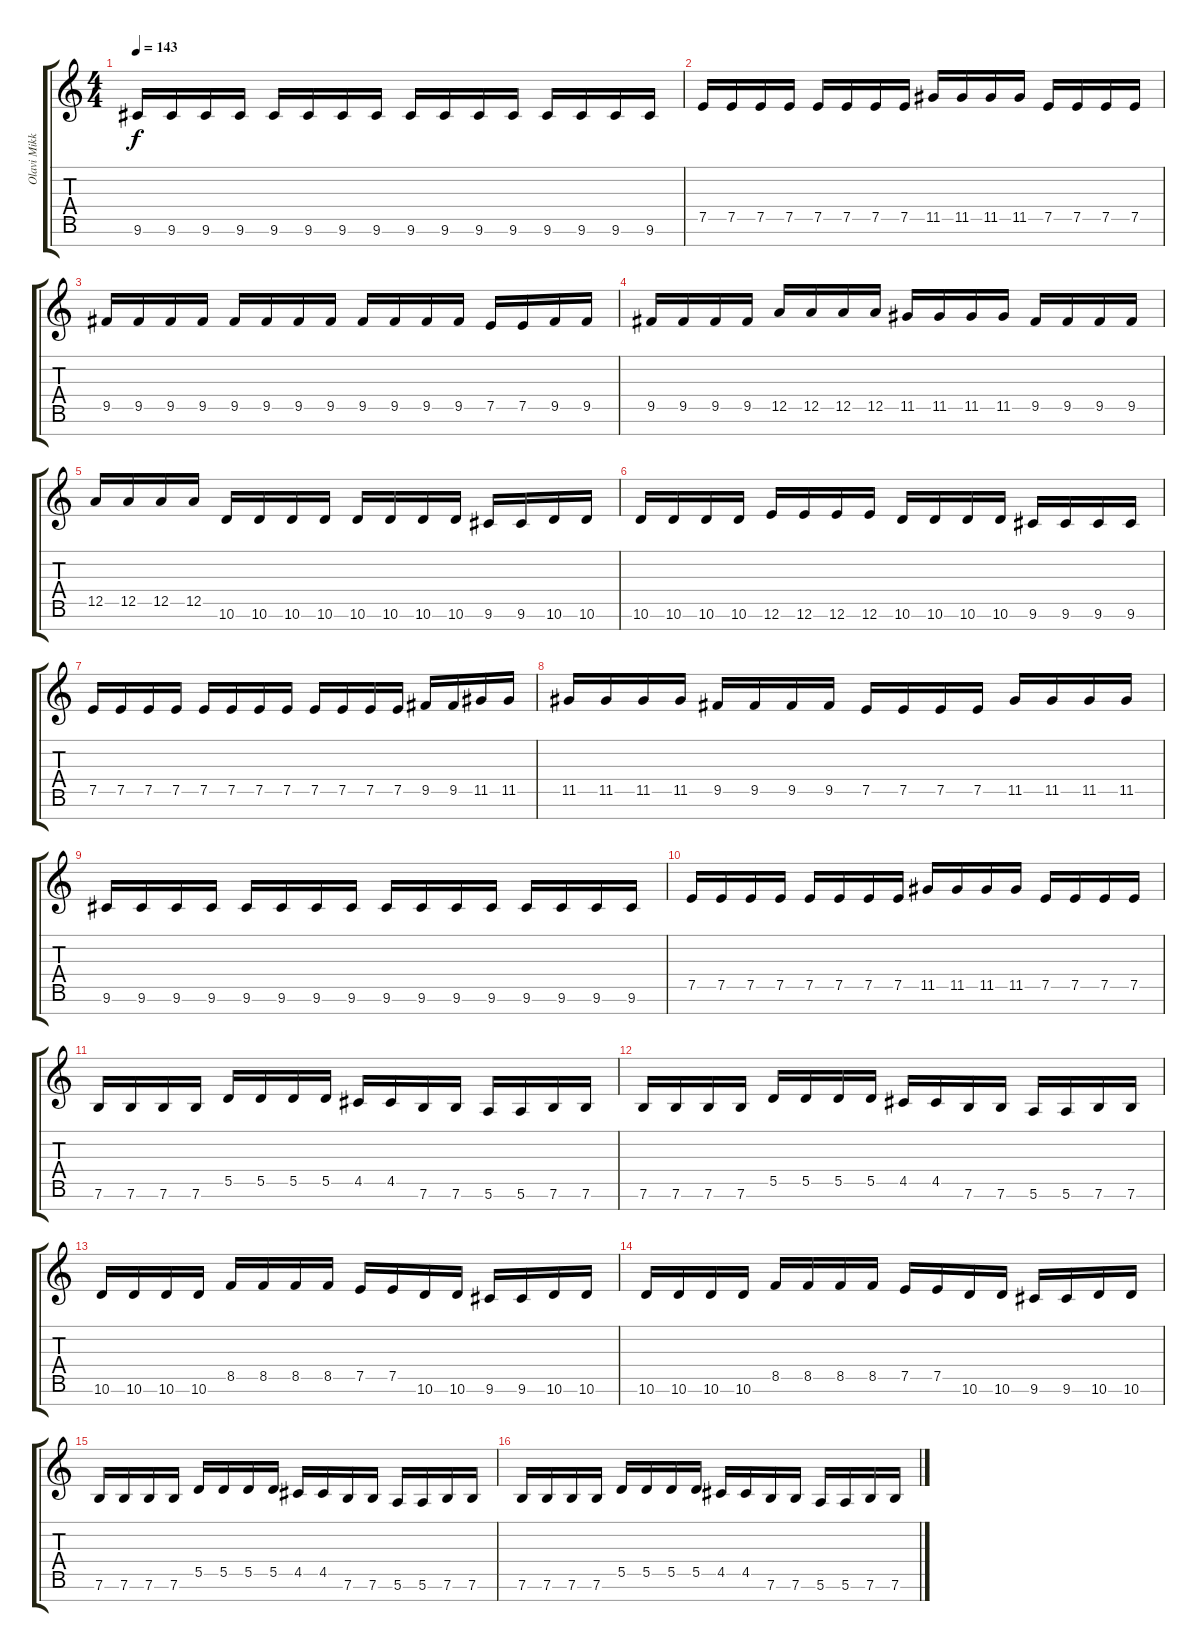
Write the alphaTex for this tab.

\track ("Olavi Mikkonen" "Olavi Mikk") {instrument distortionguitar}
\staff {score tabs}
\tuning (E4 B3 Gb3 D3 A2 E2 B1) {hide}
\ts (4 4)
\tempo 143
\clef g2
\ks c
9.6.16{dy f} 9.6.16 9.6.16 9.6.16 9.6.16 9.6.16 9.6.16 9.6.16 9.6.16 9.6.16 9.6.16 9.6.16 9.6.16 9.6.16 9.6.16 9.6.16 |
7.5.16 7.5.16 7.5.16 7.5.16 7.5.16 7.5.16 7.5.16 7.5.16 11.5.16 11.5.16 11.5.16 11.5.16 7.5.16 7.5.16 7.5.16 7.5.16 |
9.5.16 9.5.16 9.5.16 9.5.16 9.5.16 9.5.16 9.5.16 9.5.16 9.5.16 9.5.16 9.5.16 9.5.16 7.5.16 7.5.16 9.5.16 9.5.16 |
9.5.16 9.5.16 9.5.16 9.5.16 12.5.16 12.5.16 12.5.16 12.5.16 11.5.16 11.5.16 11.5.16 11.5.16 9.5.16 9.5.16 9.5.16 9.5.16 |
12.5.16 12.5.16 12.5.16 12.5.16 10.6.16 10.6.16 10.6.16 10.6.16 10.6.16 10.6.16 10.6.16 10.6.16 9.6.16 9.6.16 10.6.16 10.6.16 |
10.6.16 10.6.16 10.6.16 10.6.16 12.6.16 12.6.16 12.6.16 12.6.16 10.6.16 10.6.16 10.6.16 10.6.16 9.6.16 9.6.16 9.6.16 9.6.16 |
7.5.16 7.5.16 7.5.16 7.5.16 7.5.16 7.5.16 7.5.16 7.5.16 7.5.16 7.5.16 7.5.16 7.5.16 9.5.16 9.5.16 11.5.16 11.5.16 |
11.5.16 11.5.16 11.5.16 11.5.16 9.5.16 9.5.16 9.5.16 9.5.16 7.5.16 7.5.16 7.5.16 7.5.16 11.5.16 11.5.16 11.5.16 11.5.16 |
9.6.16 9.6.16 9.6.16 9.6.16 9.6.16 9.6.16 9.6.16 9.6.16 9.6.16 9.6.16 9.6.16 9.6.16 9.6.16 9.6.16 9.6.16 9.6.16 |
7.5.16 7.5.16 7.5.16 7.5.16 7.5.16 7.5.16 7.5.16 7.5.16 11.5.16 11.5.16 11.5.16 11.5.16 7.5.16 7.5.16 7.5.16 7.5.16 |
7.6.16 7.6.16 7.6.16 7.6.16 5.5.16 5.5.16 5.5.16 5.5.16 4.5.16 4.5.16 7.6.16 7.6.16 5.6.16 5.6.16 7.6.16 7.6.16 |
7.6.16 7.6.16 7.6.16 7.6.16 5.5.16 5.5.16 5.5.16 5.5.16 4.5.16 4.5.16 7.6.16 7.6.16 5.6.16 5.6.16 7.6.16 7.6.16 |
10.6.16 10.6.16 10.6.16 10.6.16 8.5.16 8.5.16 8.5.16 8.5.16 7.5.16 7.5.16 10.6.16 10.6.16 9.6.16 9.6.16 10.6.16 10.6.16 |
10.6.16 10.6.16 10.6.16 10.6.16 8.5.16 8.5.16 8.5.16 8.5.16 7.5.16 7.5.16 10.6.16 10.6.16 9.6.16 9.6.16 10.6.16 10.6.16 |
7.6.16 7.6.16 7.6.16 7.6.16 5.5.16 5.5.16 5.5.16 5.5.16 4.5.16 4.5.16 7.6.16 7.6.16 5.6.16 5.6.16 7.6.16 7.6.16 |
7.6.16 7.6.16 7.6.16 7.6.16 5.5.16 5.5.16 5.5.16 5.5.16 4.5.16 4.5.16 7.6.16 7.6.16 5.6.16 5.6.16 7.6.16 7.6.16
